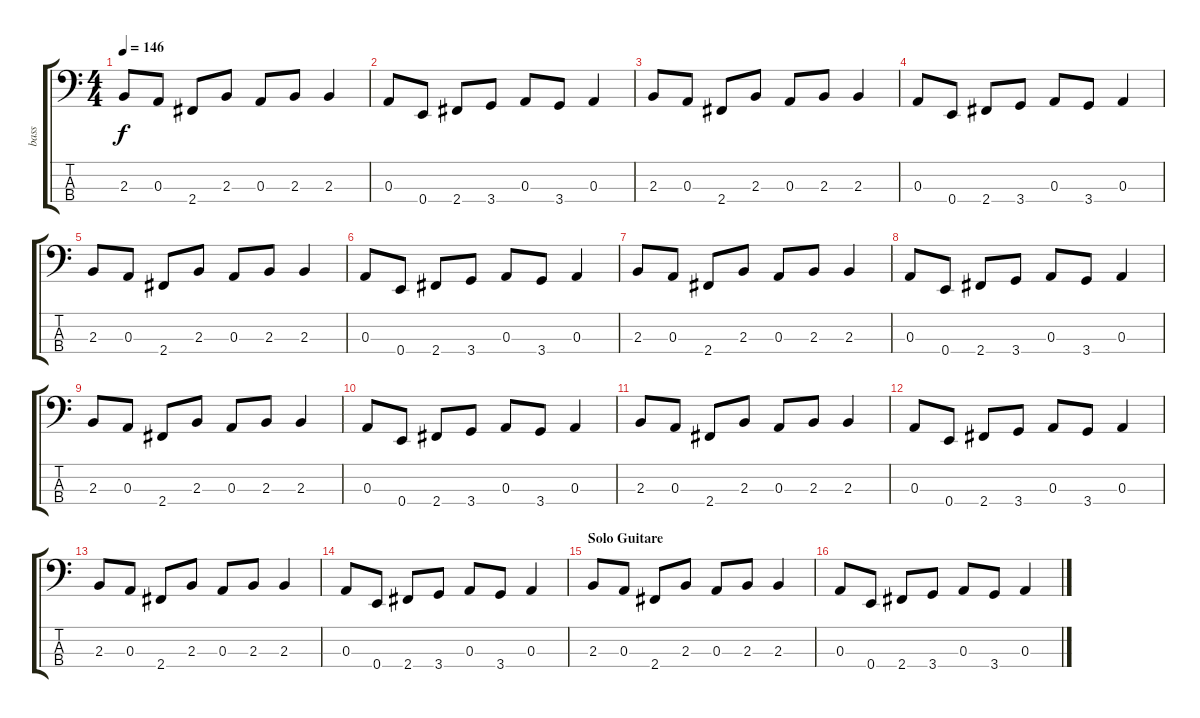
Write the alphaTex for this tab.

\track ("bass" "bass") {instrument electricbassfinger}
\staff {score tabs}
\tuning (G2 D2 A1 E1) {hide}
\ts (4 4)
\tempo 146
\clef f4
\ks c
2.3.8{dy f} 0.3.8 2.4.8 2.3.8 0.3.8 2.3.8 2.3.4 |
0.3.8 0.4.8 2.4.8 3.4.8 0.3.8 3.4.8 0.3.4 |
2.3.8 0.3.8 2.4.8 2.3.8 0.3.8 2.3.8 2.3.4 |
0.3.8 0.4.8 2.4.8 3.4.8 0.3.8 3.4.8 0.3.4 |
2.3.8 0.3.8 2.4.8 2.3.8 0.3.8 2.3.8 2.3.4 |
0.3.8 0.4.8 2.4.8 3.4.8 0.3.8 3.4.8 0.3.4 |
2.3.8 0.3.8 2.4.8 2.3.8 0.3.8 2.3.8 2.3.4 |
0.3.8 0.4.8 2.4.8 3.4.8 0.3.8 3.4.8 0.3.4 |
2.3.8 0.3.8 2.4.8 2.3.8 0.3.8 2.3.8 2.3.4 |
0.3.8 0.4.8 2.4.8 3.4.8 0.3.8 3.4.8 0.3.4 |
2.3.8 0.3.8 2.4.8 2.3.8 0.3.8 2.3.8 2.3.4 |
0.3.8 0.4.8 2.4.8 3.4.8 0.3.8 3.4.8 0.3.4 |
2.3.8 0.3.8 2.4.8 2.3.8 0.3.8 2.3.8 2.3.4 |
0.3.8 0.4.8 2.4.8 3.4.8 0.3.8 3.4.8 0.3.4 |
\section ("" "Solo Guitare")
2.3.8 0.3.8 2.4.8 2.3.8 0.3.8 2.3.8 2.3.4 |
0.3.8 0.4.8 2.4.8 3.4.8 0.3.8 3.4.8 0.3.4
